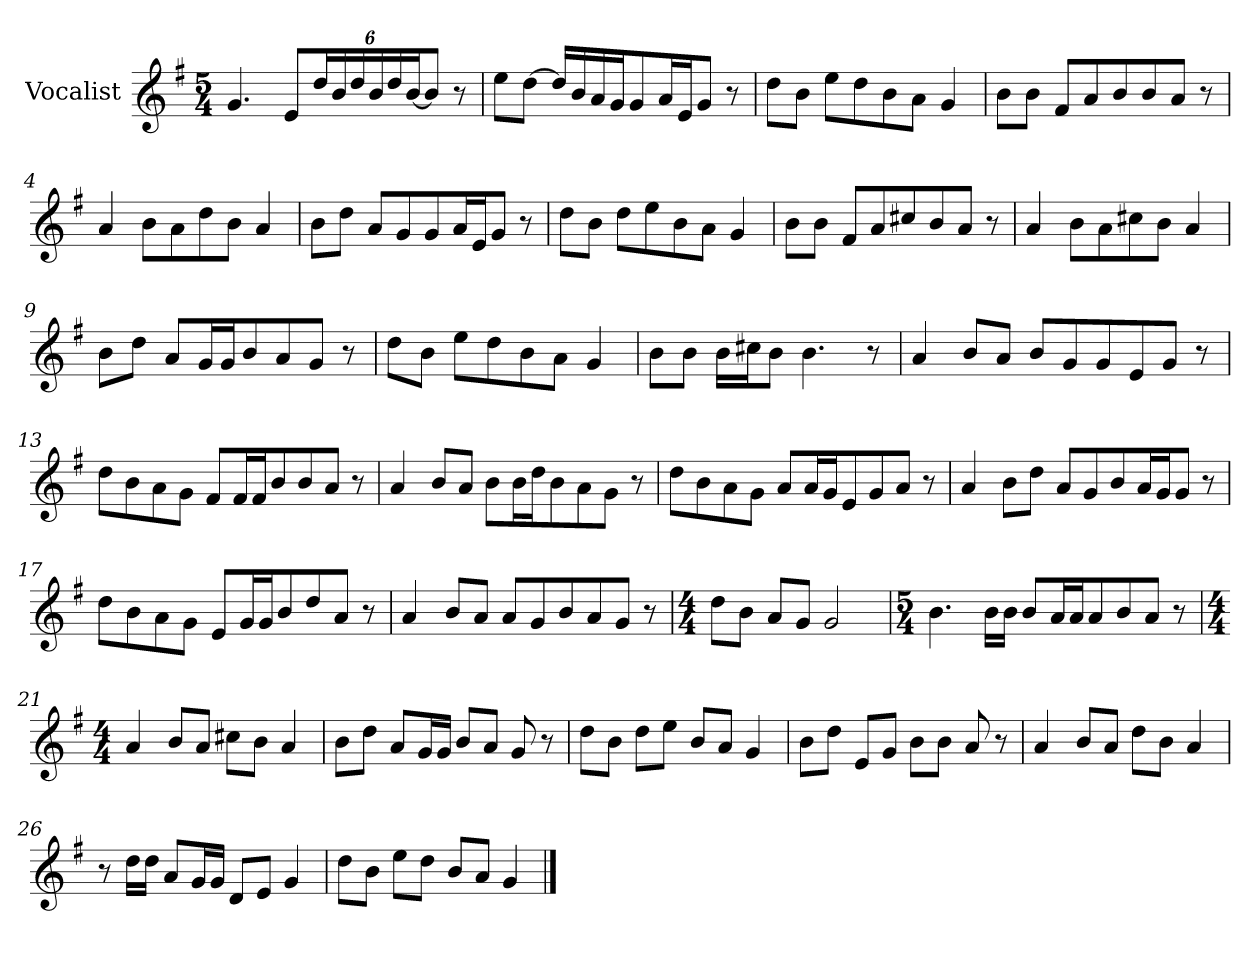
**kern
*part1
*staff1
*I"Vocalist
*k[f#]
*G:
*M5/4
=
4.g
8eL
24ddL
24b
24dd
24b
24dd
[24bJ
8bJ]
8r
=1
8eeL
[8ddJ
16ddLL]
16b
16a
16gJ
8g
16aL
16eJ
8gJ
8r
=2
8ddL
8bJ
8eeL
8dd
8b
8aJ
4g
=3
8bL
8bJ
8f#L
8a
8b
8b
8aJ
8r
=4
4a
8bL
8a
8dd
8bJ
4a
=5
8bL
8ddJ
8aL
8g
8g
16aL
16eJ
8gJ
8r
=6
8ddL
8bJ
8ddL
8ee
8b
8aJ
4g
=7
8bL
8bJ
8f#L
8a
8cc#X
8b
8aJ
8r
=8
4a
8bL
8a
8cc#X
8bJ
4a
=9
8bL
8ddJ
8aL
16gL
16gJ
8b
8a
8gJ
8r
=10
8ddL
8bJ
8eeL
8dd
8b
8aJ
4g
=11
8bL
8bJ
16bLL
16cc#XJ
8bJ
4.b
8r
=12
4a
8bL
8aJ
8bL
8g
8g
8e
8gJ
8r
=13
8ddL
8b
8a
8gJ
8f#L
16f#L
16f#J
8b
8b
8aJ
8r
=14
4a
8bL
8aJ
8bL
16bL
16ddJ
8b
8a
8gJ
8r
=15
8ddL
8b
8a
8gJ
8aL
16aL
16gJ
8e
8g
8aJ
8r
=16
4a
8bL
8ddJ
8aL
8g
8b
16aL
16gJ
8gJ
8r
=17
8ddL
8b
8a
8gJ
8eL
16gL
16gJ
8b
8dd
8aJ
8r
=18
4a
8bL
8aJ
8aL
8g
8b
8a
8gJ
8r
=19
*M4/4
8ddL
8bJ
8aL
8gJ
2g
=20
*M5/4
4.b
16bLL
16bJJ
8bL
16aL
16aJ
8a
8b
8aJ
8r
=21
*M4/4
4a
8bL
8aJ
8cc#XL
8bJ
4a
=22
8bL
8ddJ
8aL
16gL
16gJJ
8bL
8aJ
8g
8r
=23
8ddL
8bJ
8ddL
8eeJ
8bL
8aJ
4g
=24
8bL
8ddJ
8eL
8gJ
8bL
8bJ
8a
8r
=25
4a
8bL
8aJ
8ddL
8bJ
4a
=26
8r
16ddLL
16ddJJ
8aL
16gL
16gJJ
8dL
8eJ
4g
=27
8ddL
8bJ
8eeL
8ddJ
8bL
8aJ
4g
==
*-
